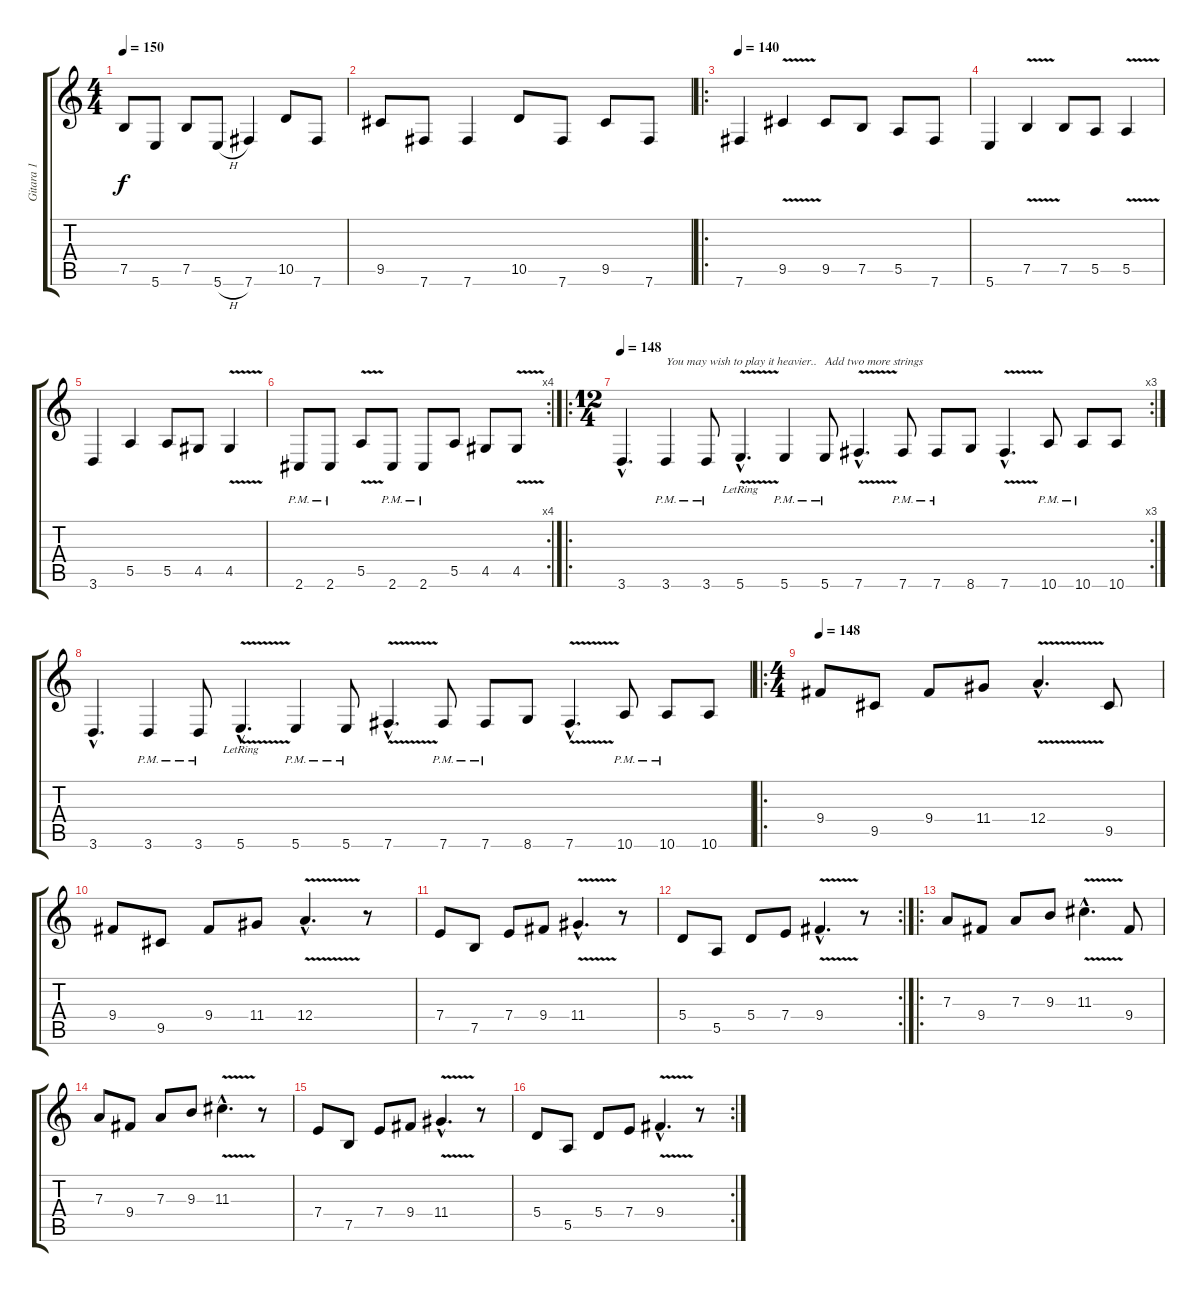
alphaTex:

\track ("Gitara 1" "Gitara 1") {instrument distortionguitar}
\staff {score tabs}
\tuning (B3 Gb3 D3 A2 E2 B1) {hide}
\ts (4 4)
\tempo 150
\clef g2
\ks c
7.5.8{dy f} 5.6.8 7.5.8 5.6{h}.8 7.6.4 10.5.8 7.6.8 |
9.5.8 7.6.8 7.6.4 10.5.8 7.6.8 9.5.8 7.6.8 |
\ro
\tempo 140
7.6.4 9.5{v}.4 9.5.8 7.5.8 5.5.8 7.6.8 |
5.6.4 7.5{v}.4 7.5.8 5.5.8 5.5{v}.4 |
3.6.4 5.5.4 5.5.8 4.5.8 4.5{v}.4 |
\rc 4
2.6{pm}.8 2.6{pm}.8 5.5{v}.8 2.6{pm}.8 2.6{pm}.8 5.5.8 4.5.8 4.5{v}.8 |
\ro
\rc 3
\ts (12 4)
\tempo 148
3.6{hac}.4{d} 3.6{pm}.4{txt "You may wish to play it heavier.."} 3.6{pm}.8 5.6{v hac lr}.4{d} 5.6{pm}.4 5.6{pm}.8{txt "Add two more strings"} 7.6{v hac}.4{d} 7.6{pm}.8 7.6{pm}.8 8.6.8 7.6{v hac}.4{d} 10.6{pm}.8 10.6{pm}.8 10.6.8 |
3.6{hac}.4{d} 3.6{pm}.4 3.6{pm}.8 5.6{v hac lr}.4{d} 5.6{pm}.4 5.6{pm}.8 7.6{v hac}.4{d} 7.6{pm}.8 7.6{pm}.8 8.6.8 7.6{v hac}.4{d} 10.6{pm}.8 10.6{pm}.8 10.6.8 |
\ro
\ts (4 4)
\tempo 148
9.4.8 9.5.8 9.4.8 11.4.8 12.4{v hac}.4{d} 9.5.8 |
9.4.8 9.5.8 9.4.8 11.4.8 12.4{v hac}.4{d} r.8 |
7.4.8 7.5.8 7.4.8 9.4.8 11.4{v hac}.4{d} r.8 |
\rc 2
5.4.8 5.5.8 5.4.8 7.4.8 9.4{v hac}.4{d} r.8 |
\ro
7.3.8 9.4.8 7.3.8 9.3.8 11.3{v hac}.4{d} 9.4.8 |
7.3.8 9.4.8 7.3.8 9.3.8 11.3{v hac}.4{d} r.8 |
7.4.8 7.5.8 7.4.8 9.4.8 11.4{v hac}.4{d} r.8 |
\rc 2
5.4.8 5.5.8 5.4.8 7.4.8 9.4{v hac}.4{d} r.8
